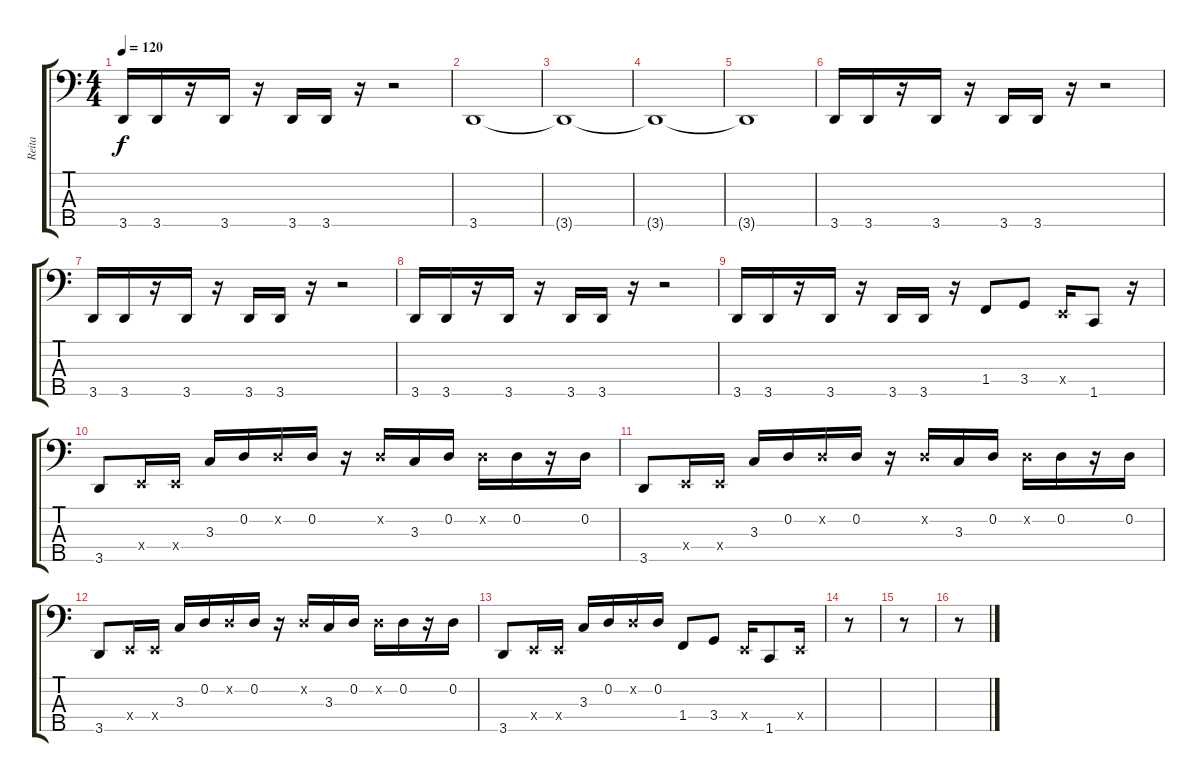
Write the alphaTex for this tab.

\track ("Reita" "Reita") {instrument electricbasspick}
\staff {score tabs}
\tuning (G2 D2 A1 E1 B0) {hide}
\ts (4 4)
\tempo 120
\clef f4
\ks c
3.5.16{dy f instrument electricbasspick} 3.5.16 r.16 3.5.16 r.16 3.5.16 3.5.16 r.16 r.2 |
3.5.1 |
3.5{t}.1 |
3.5{t}.1 |
3.5{t}.1 |
3.5.16 3.5.16 r.16 3.5.16 r.16 3.5.16 3.5.16 r.16 r.2 |
3.5.16 3.5.16 r.16 3.5.16 r.16 3.5.16 3.5.16 r.16 r.2 |
3.5.16 3.5.16 r.16 3.5.16 r.16 3.5.16 3.5.16 r.16 r.2 |
3.5.16 3.5.16 r.16 3.5.16 r.16 3.5.16 3.5.16 r.16 1.4.8 3.4.8 0.4{x}.16 1.5.8 r.16 |
3.5.8{instrument slapbass1} 0.4{x}.16 0.4{x}.16 3.3.16 0.2.16 0.2{x}.16 0.2.16 r.16 0.2{x}.16 3.3.16 0.2.16 0.2{x}.16 0.2.16 r.16 0.2.16 |
3.5.8{instrument slapbass1} 0.4{x}.16 0.4{x}.16 3.3.16 0.2.16 0.2{x}.16 0.2.16 r.16 0.2{x}.16 3.3.16 0.2.16 0.2{x}.16 0.2.16 r.16 0.2.16 |
3.5.8{instrument slapbass1} 0.4{x}.16 0.4{x}.16 3.3.16 0.2.16 0.2{x}.16 0.2.16 r.16 0.2{x}.16 3.3.16 0.2.16 0.2{x}.16 0.2.16 r.16 0.2.16 |
3.5.8{instrument slapbass1} 0.4{x}.16 0.4{x}.16 3.3.16 0.2.16 0.2{x}.16 0.2.16 1.4.8{instrument electricbassfinger} 3.4.8 0.4{x}.16 1.5.8 0.4{x}.16 |
r.8 |
r.8 |
r.8
